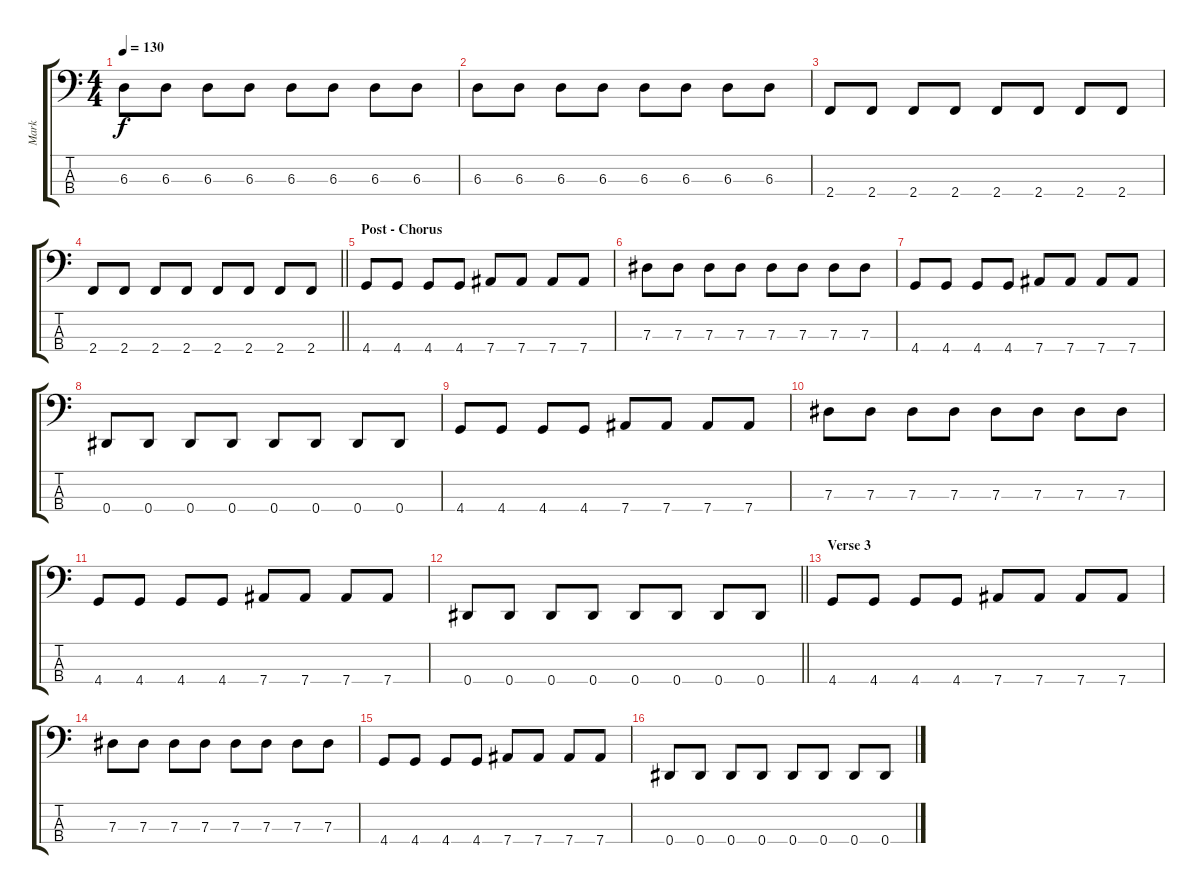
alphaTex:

\track ("Mark" "Mark") {instrument electricbassfinger}
\staff {score tabs}
\tuning (Gb2 Db2 Ab1 Eb1) {hide}
\ts (4 4)
\tempo 130
\clef f4
\ks c
6.3.8{dy f} 6.3.8 6.3.8 6.3.8 6.3.8 6.3.8 6.3.8 6.3.8 |
6.3.8 6.3.8 6.3.8 6.3.8 6.3.8 6.3.8 6.3.8 6.3.8 |
2.4.8 2.4.8 2.4.8 2.4.8 2.4.8 2.4.8 2.4.8 2.4.8 |
\barLineRight lightlight
2.4.8 2.4.8 2.4.8 2.4.8 2.4.8 2.4.8 2.4.8 2.4.8 |
\section ("" "Post - Chorus")
4.4.8 4.4.8 4.4.8 4.4.8 7.4.8 7.4.8 7.4.8 7.4.8 |
7.3.8 7.3.8 7.3.8 7.3.8 7.3.8 7.3.8 7.3.8 7.3.8 |
4.4.8 4.4.8 4.4.8 4.4.8 7.4.8 7.4.8 7.4.8 7.4.8 |
0.4.8 0.4.8 0.4.8 0.4.8 0.4.8 0.4.8 0.4.8 0.4.8 |
4.4.8 4.4.8 4.4.8 4.4.8 7.4.8 7.4.8 7.4.8 7.4.8 |
7.3.8 7.3.8 7.3.8 7.3.8 7.3.8 7.3.8 7.3.8 7.3.8 |
4.4.8 4.4.8 4.4.8 4.4.8 7.4.8 7.4.8 7.4.8 7.4.8 |
\barLineRight lightlight
0.4.8 0.4.8 0.4.8 0.4.8 0.4.8 0.4.8 0.4.8 0.4.8 |
\section ("" "Verse 3")
4.4.8 4.4.8 4.4.8 4.4.8 7.4.8 7.4.8 7.4.8 7.4.8 |
7.3.8 7.3.8 7.3.8 7.3.8 7.3.8 7.3.8 7.3.8 7.3.8 |
4.4.8 4.4.8 4.4.8 4.4.8 7.4.8 7.4.8 7.4.8 7.4.8 |
0.4.8 0.4.8 0.4.8 0.4.8 0.4.8 0.4.8 0.4.8 0.4.8
